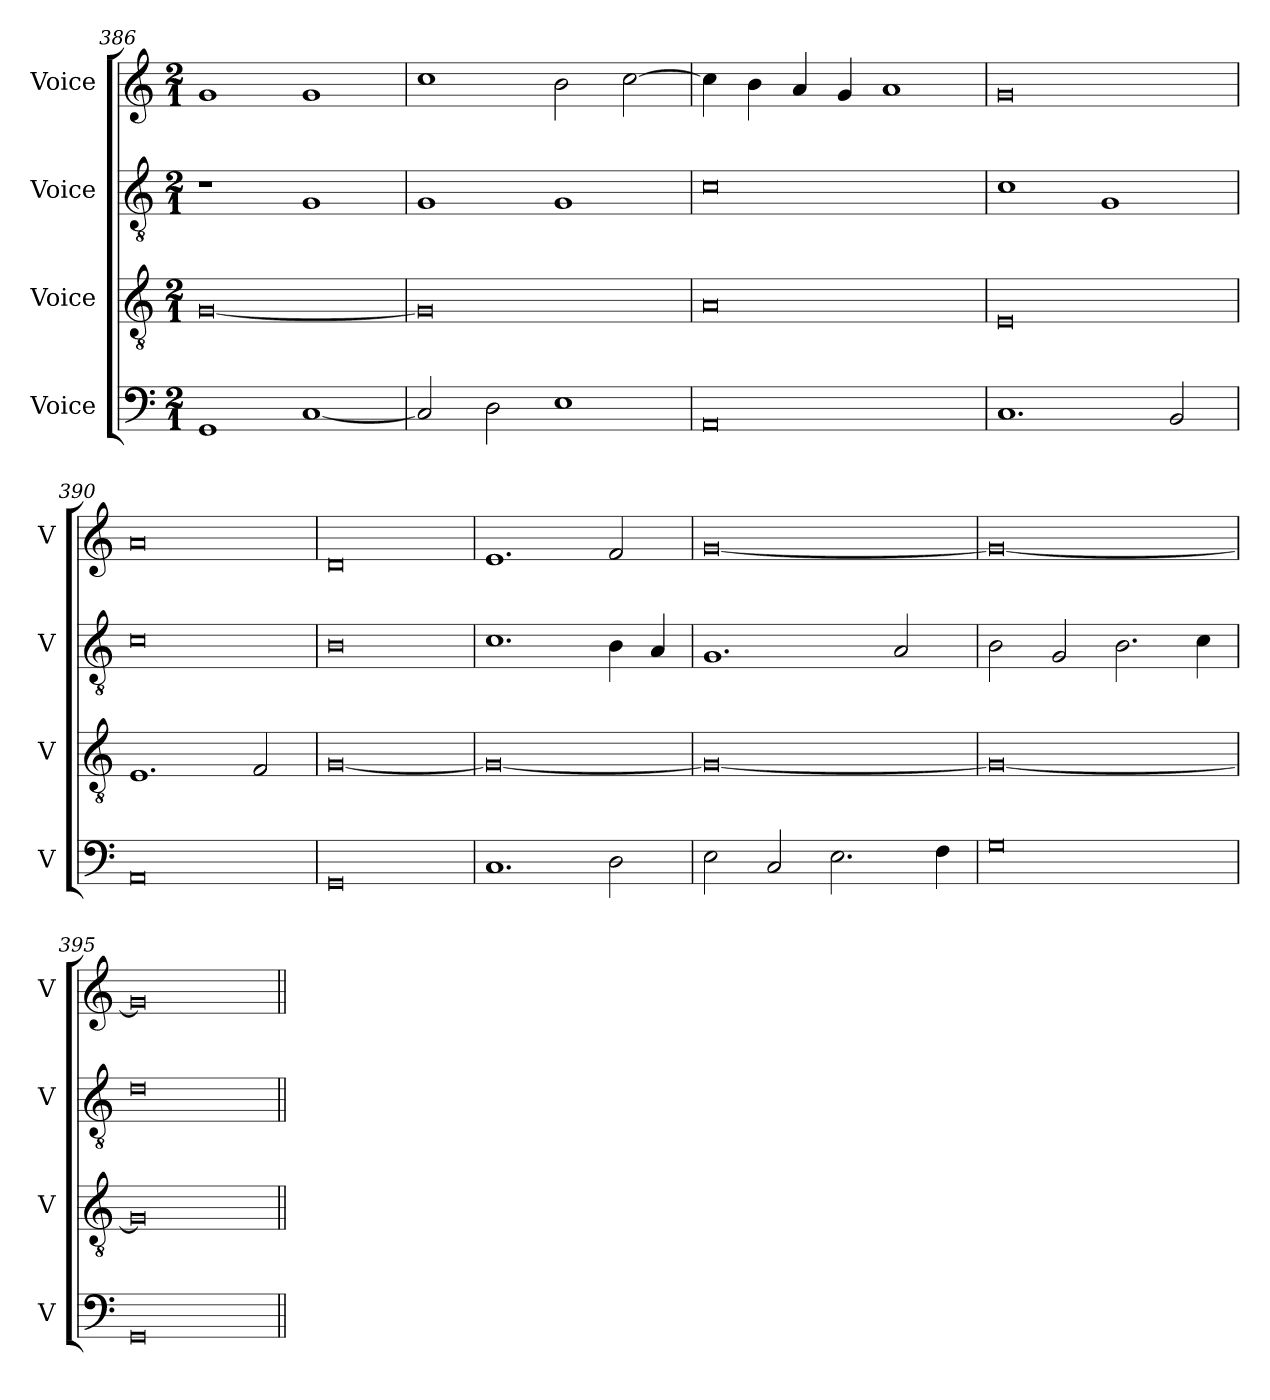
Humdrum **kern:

**kern	**kern	**kern	**kern
*part4	*part3	*part2	*part1
*staff4	*staff3	*staff2	*staff1
*I"Voice	*I"Voice	*I"Voice	*I"Voice
*I'V	*I'V	*I'V	*I'V
*clefF4	*clefGv2	*clefGv2	*clefG2
*k[]	*k[]	*k[]	*k[]
*M2/1	*M2/1	*M2/1	*M2/1
=386	=386	=386	=386
1GG	[0G	1r	1g
[1C	.	1G	1g
=387	=387	=387	=387
2C/]	0G]	1G	1cc
2D\	.	.	.
1E	.	1G	2b\
.	.	.	[2cc\
=388	=388	=388	=388
0AA	0A	0c	4cc\]
.	.	.	4b\
.	.	.	4a/
.	.	.	4g/
.	.	.	1a
=389	=389	=389	=389
1.C	0E	1c	0g
.	.	1G	.
2BB/	.	.	.
=390	=390	=390	=390
0AA	1.E	0c	0a
.	2F/	.	.
!!LO:PB:g=z
=391	=391	=391	=391
0GG	[0G	0B	0d
=392	=392	=392	=392
1.C	0G_	1.c	1.e
2D\	.	4B\	2f/
.	.	4A/	.
=393	=393	=393	=393
2E\	0G_	1.G	[0g
2C/	.	.	.
2.E\	.	.	.
.	.	2A/	.
4F\	.	.	.
=394	=394	=394	=394
0G	0G_	2B\	0g_
.	.	2G/	.
.	.	2.B\	.
.	.	4c\	.
=395	=395	=395	=395
0GG	0G]	0d	0g]
=||	=||	=||	=||
*-	*-	*-	*-
